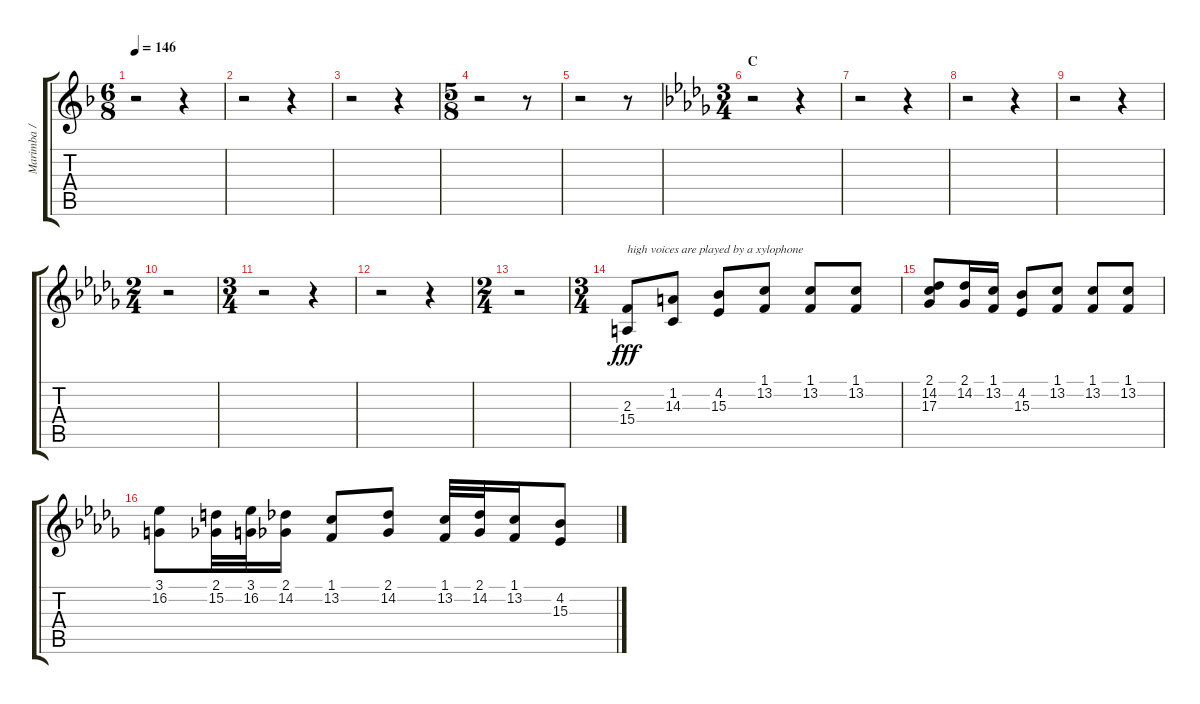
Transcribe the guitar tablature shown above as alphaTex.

\track ("Marimba / Xylophone" "Marimba / ") {instrument marimba}
\staff {score tabs}
\tuning (E4 B3 G3 D3 A2 E2) {hide}
\ts (6 8)
\tempo 146
\clef g2
\ks f
r.2{dy fff} r.4 |
r.2 r.4 |
r.2 r.4 |
\ts (5 8)
r.2 r.8 |
r.2 r.8 |
\ts (3 4)
\section ("" "C")
\ks db
r.2 r.4 |
r.2 r.4 |
r.2 r.4 |
r.2 r.4 |
\ts (2 4)
r.2 |
\ts (3 4)
r.2 r.4 |
r.2 r.4 |
\ts (2 4)
r.2 |
\ts (3 4)
(2.3 15.4).8{txt "high voices are played by a xylophone"} (1.2 14.3).8 (4.2 15.3).8 (1.1 13.2).8 (1.1 13.2).8 (1.1 13.2).8 |
(2.1 14.2 17.3).8 (2.1 14.2).16 (1.1 13.2).16 (4.2 15.3).8 (1.1 13.2).8 (1.1 13.2).8 (1.1 13.2).8 |
(3.1 16.2).8 (2.1 15.2).32 (3.1 16.2).32 (2.1 14.2).16 (1.1 13.2).8 (2.1 14.2).8 (1.1 13.2).32 (2.1 14.2).32 (1.1 13.2).16 (4.2 15.3).8
